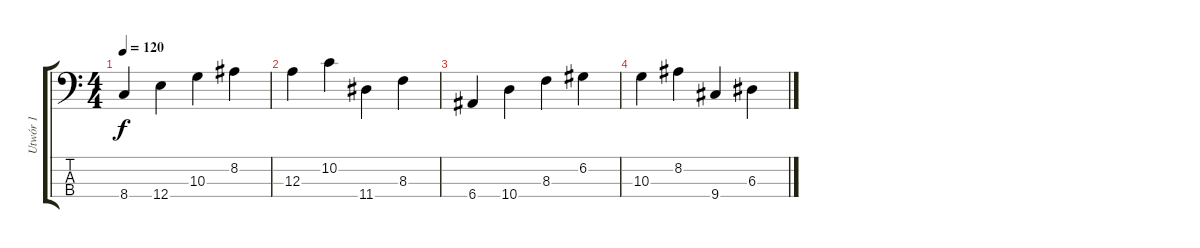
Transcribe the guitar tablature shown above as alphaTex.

\track ("Utwór 1" "Utwór 1") {instrument acousticguitarnylon}
\staff {score tabs}
\tuning (G2 D2 A1 E1) {hide}
\ts (4 4)
\tempo 120
\clef f4
\ks c
8.4.4{dy f instrument acousticguitarnylon} 12.4.4 10.3.4 8.2.4 |
12.3.4 10.2.4 11.4.4 8.3.4 |
6.4.4 10.4.4 8.3.4 6.2.4 |
10.3.4 8.2.4 9.4.4 6.3.4
